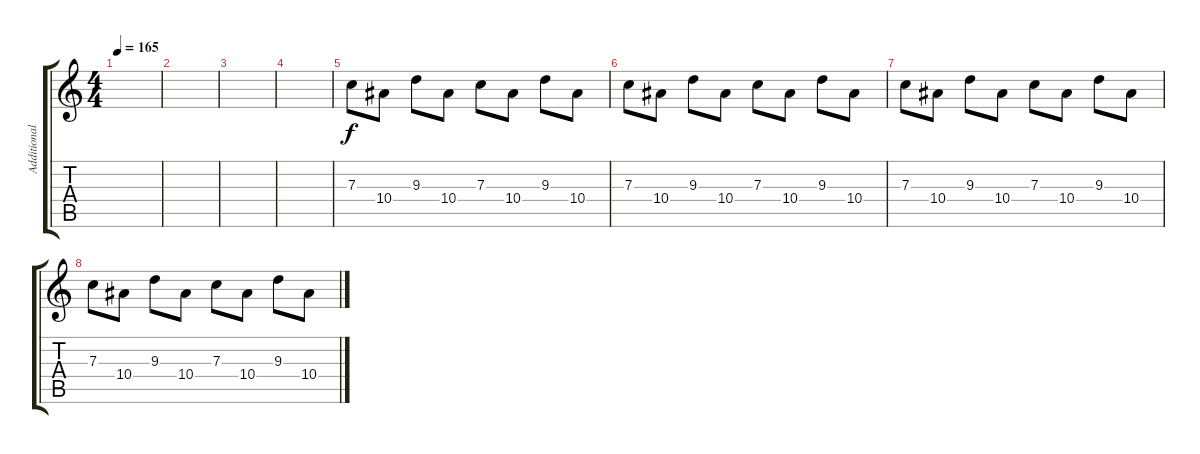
\track ("Additional Guitar II" "Additional") {instrument acousticguitarsteel}
\staff {score tabs}
\tuning (D4 A3 F3 C3 G2 C2) {hide}
\ts (4 4)
\tempo 165
\clef g2
\ks c
|
|
|
|
7.3.8 10.4.8 9.3.8 10.4.8 7.3.8 10.4.8 9.3.8 10.4.8 |
7.3.8 10.4.8 9.3.8 10.4.8 7.3.8 10.4.8 9.3.8 10.4.8 |
7.3.8 10.4.8 9.3.8 10.4.8 7.3.8 10.4.8 9.3.8 10.4.8 |
7.3.8 10.4.8 9.3.8 10.4.8 7.3.8 10.4.8 9.3.8 10.4.8
